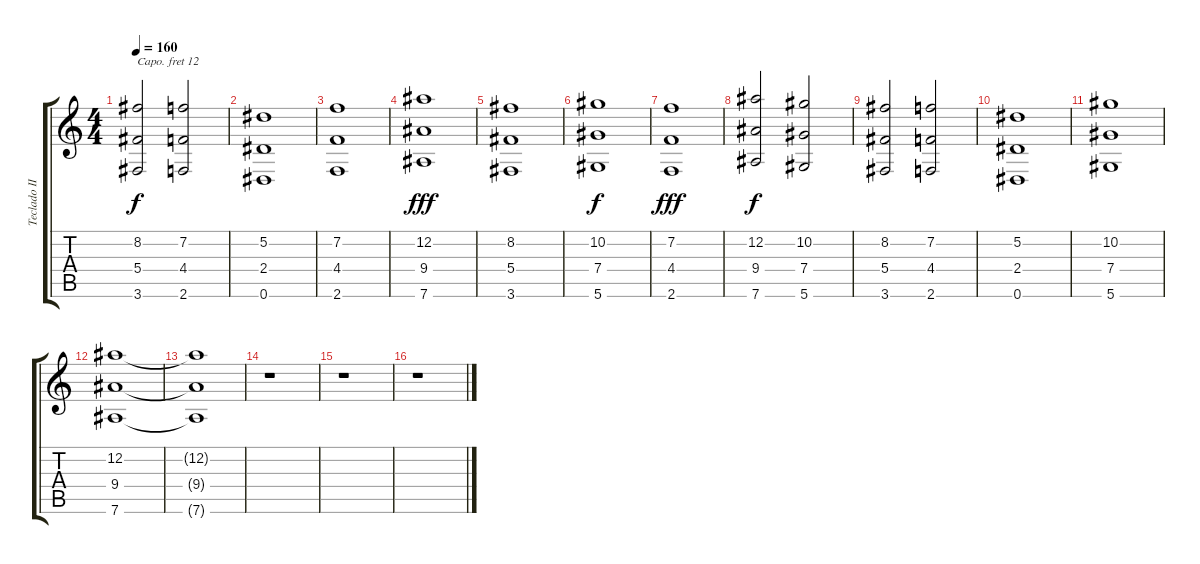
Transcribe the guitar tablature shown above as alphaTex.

\track ("Teclado II" "Teclado II") {instrument stringensemble1}
\staff {score tabs}
\capo 12
\tuning (Eb4 Bb3 Gb3 Db3 Ab2 Eb2) {hide}
\ts (4 4)
\tempo 160
\clef g2
\ks c
(8.2 5.4 3.6).2{dy f} (7.2 4.4 2.6).2 |
(5.2 2.4 0.6).1 |
(7.2 4.4 2.6).1 |
(12.2 9.4 7.6).1{dy fff volume 12} |
(8.2 5.4 3.6).1 |
(10.2 7.4 5.6).1{dy f} |
(7.2 4.4 2.6).1{dy fff} |
(12.2 9.4 7.6).2{dy f} (10.2 7.4 5.6).2 |
(8.2 5.4 3.6).2 (7.2 4.4 2.6).2 |
(5.2 2.4 0.6).1 |
(10.2 7.4 5.6).1 |
(12.2 9.4 7.6).1 |
(12.2{t} 9.4{t} 7.6{t}).1 |
r.1 |
r.1 |
r.1
